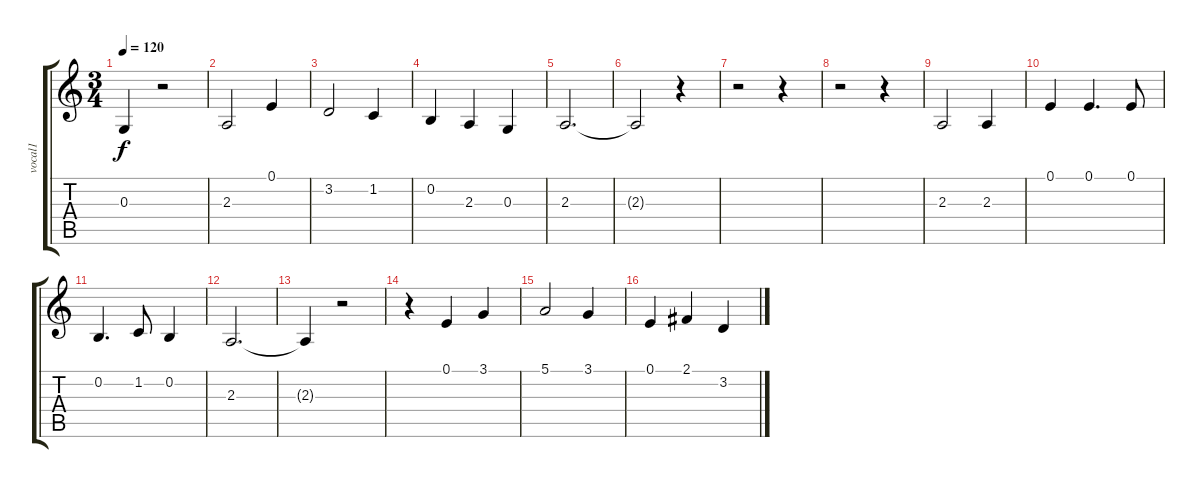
\track ("vocal1" "vocal1") {instrument voiceoohs}
\staff {score tabs}
\tuning (E4 B3 G3 D3 A2 E2) {hide}
\ts (3 4)
\tempo 120
\clef g2
\ks c
0.3{t}.4{dy f} r.2 |
2.3.2 0.1.4 |
3.2.2 1.2.4 |
0.2.4 2.3.4 0.3.4 |
2.3.2{d} |
2.3{t}.2 r.4 |
r.2 r.4 |
r.2 r.4 |
2.3.2 2.3.4 |
0.1.4 0.1.4{d} 0.1.8 |
0.2.4{d} 1.2.8 0.2.4 |
2.3.2{d} |
2.3{t}.4 r.2 |
r.4 0.1.4 3.1.4 |
5.1.2 3.1.4 |
0.1.4 2.1.4 3.2.4
